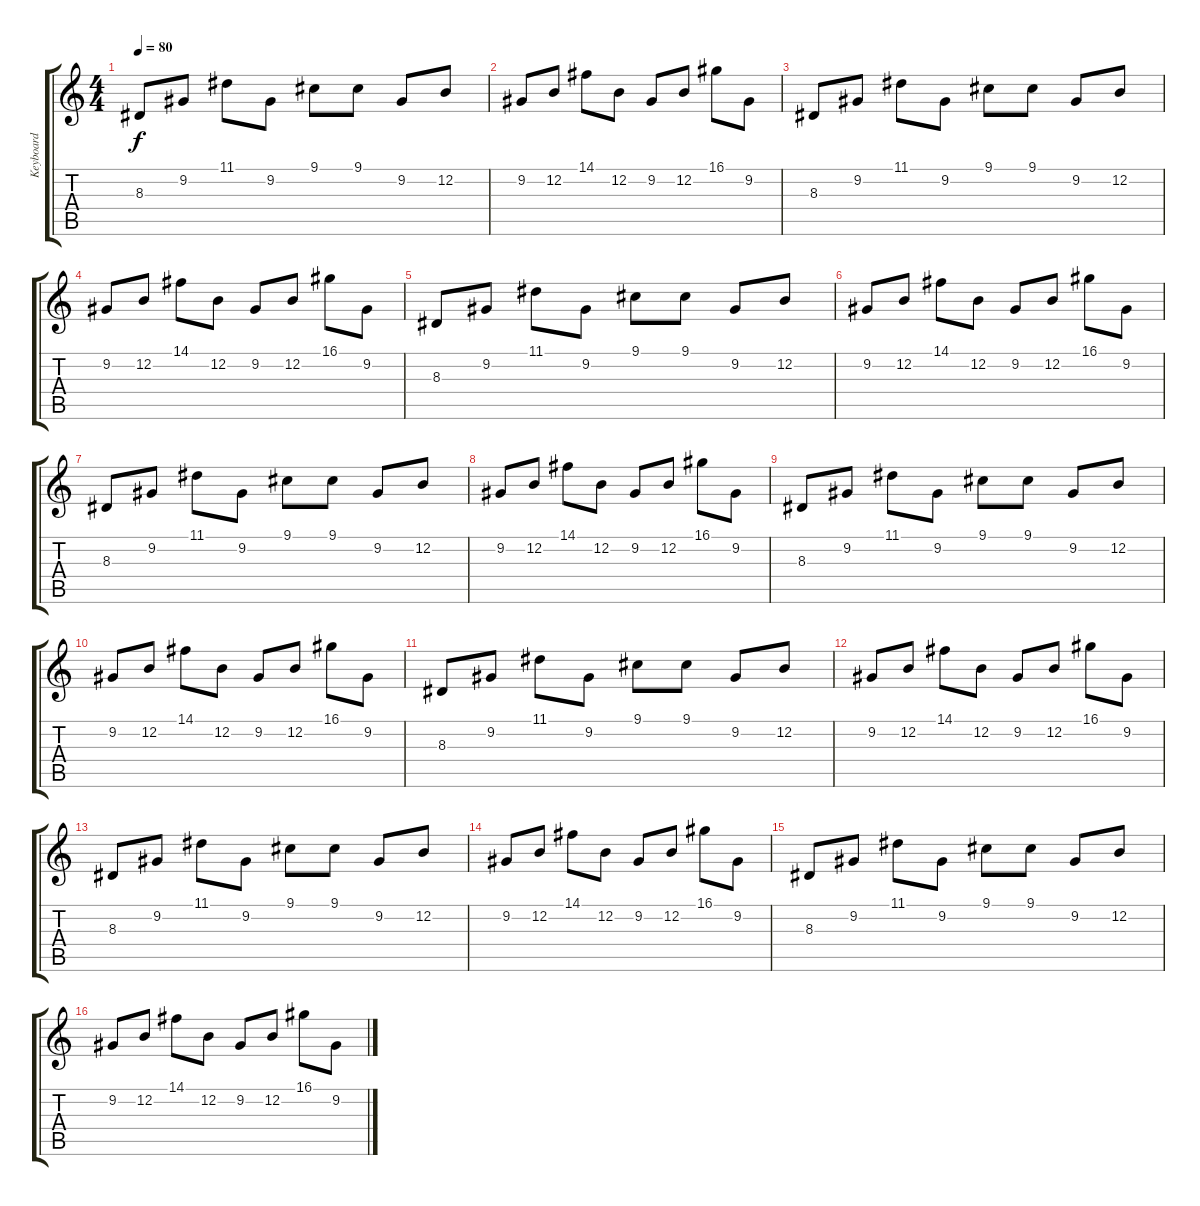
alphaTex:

\track ("Keyboard " "Keyboard ") {instrument glockenspiel}
\staff {score tabs}
\tuning (E4 B3 G3 D3 A2 E2) {hide}
\ts (4 4)
\tempo 80
\clef g2
\ks c
8.3.8{dy f} 9.2.8 11.1.8 9.2.8 9.1.8 9.1.8 9.2.8 12.2.8 |
9.2.8 12.2.8 14.1.8 12.2.8 9.2.8 12.2.8 16.1.8 9.2.8 |
8.3.8 9.2.8 11.1.8 9.2.8 9.1.8 9.1.8 9.2.8 12.2.8 |
9.2.8 12.2.8 14.1.8 12.2.8 9.2.8 12.2.8 16.1.8 9.2.8 |
8.3.8 9.2.8 11.1.8 9.2.8 9.1.8 9.1.8 9.2.8 12.2.8 |
9.2.8 12.2.8 14.1.8 12.2.8 9.2.8 12.2.8 16.1.8 9.2.8 |
8.3.8 9.2.8 11.1.8 9.2.8 9.1.8 9.1.8 9.2.8 12.2.8 |
9.2.8 12.2.8 14.1.8 12.2.8 9.2.8 12.2.8 16.1.8 9.2.8 |
8.3.8 9.2.8 11.1.8 9.2.8 9.1.8 9.1.8 9.2.8 12.2.8 |
9.2.8 12.2.8 14.1.8 12.2.8 9.2.8 12.2.8 16.1.8 9.2.8 |
8.3.8 9.2.8 11.1.8 9.2.8 9.1.8 9.1.8 9.2.8 12.2.8 |
9.2.8 12.2.8 14.1.8 12.2.8 9.2.8 12.2.8 16.1.8 9.2.8 |
8.3.8 9.2.8 11.1.8 9.2.8 9.1.8 9.1.8 9.2.8 12.2.8 |
9.2.8 12.2.8 14.1.8 12.2.8 9.2.8 12.2.8 16.1.8 9.2.8 |
8.3.8 9.2.8 11.1.8 9.2.8 9.1.8 9.1.8 9.2.8 12.2.8 |
9.2.8 12.2.8 14.1.8 12.2.8 9.2.8 12.2.8 16.1.8 9.2.8
